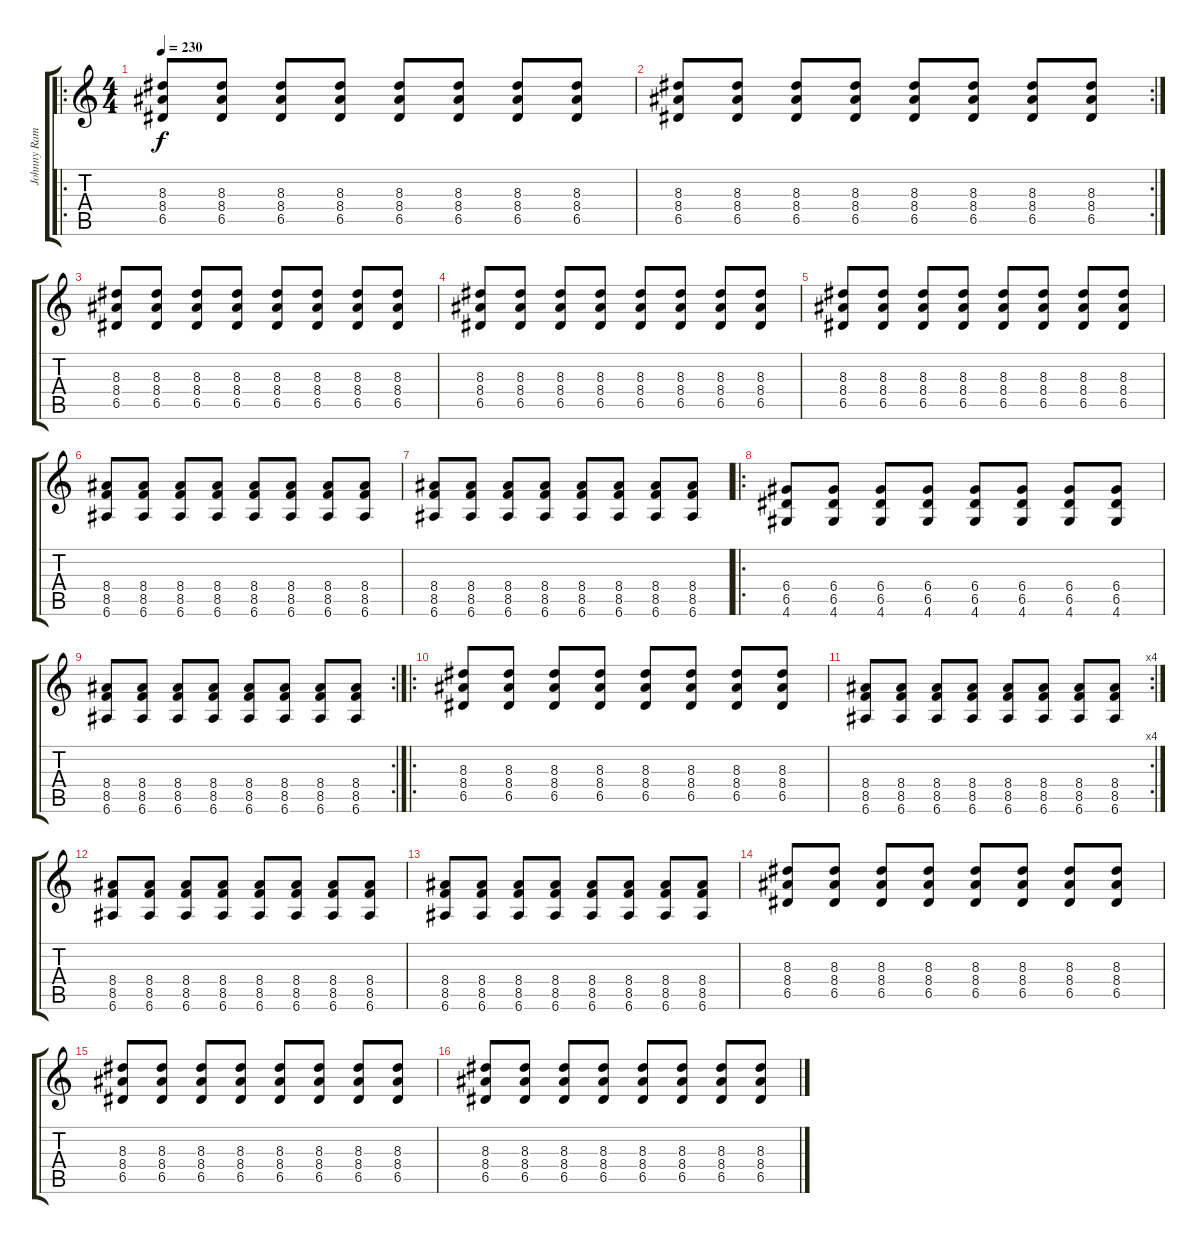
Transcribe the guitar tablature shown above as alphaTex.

\track ("Johnny Ramone" "Johnny Ram") {instrument distortionguitar}
\staff {score tabs}
\tuning (E4 B3 G3 D3 A2 E2) {hide}
\ro
\ts (4 4)
\tempo 230
\clef g2
\ks c
(8.3 8.4 6.5).8{dy f instrument distortionguitar} (8.3 8.4 6.5).8 (8.3 8.4 6.5).8 (8.3 8.4 6.5).8 (8.3 8.4 6.5).8 (8.3 8.4 6.5).8 (8.3 8.4 6.5).8 (8.3 8.4 6.5).8 |
\rc 2
(8.3 8.4 6.5).8 (8.3 8.4 6.5).8 (8.3 8.4 6.5).8 (8.3 8.4 6.5).8 (8.3 8.4 6.5).8 (8.3 8.4 6.5).8 (8.3 8.4 6.5).8 (8.3 8.4 6.5).8 |
(8.3 8.4 6.5).8 (8.3 8.4 6.5).8 (8.3 8.4 6.5).8 (8.3 8.4 6.5).8 (8.3 8.4 6.5).8 (8.3 8.4 6.5).8 (8.3 8.4 6.5).8 (8.3 8.4 6.5).8 |
(8.3 8.4 6.5).8 (8.3 8.4 6.5).8 (8.3 8.4 6.5).8 (8.3 8.4 6.5).8 (8.3 8.4 6.5).8 (8.3 8.4 6.5).8 (8.3 8.4 6.5).8 (8.3 8.4 6.5).8 |
(8.3 8.4 6.5).8 (8.3 8.4 6.5).8 (8.3 8.4 6.5).8 (8.3 8.4 6.5).8 (8.3 8.4 6.5).8 (8.3 8.4 6.5).8 (8.3 8.4 6.5).8 (8.3 8.4 6.5).8 |
(8.4 8.5 6.6).8 (8.4 8.5 6.6).8 (8.4 8.5 6.6).8 (8.4 8.5 6.6).8 (8.4 8.5 6.6).8 (8.4 8.5 6.6).8 (8.4 8.5 6.6).8 (8.4 8.5 6.6).8 |
(8.4 8.5 6.6).8 (8.4 8.5 6.6).8 (8.4 8.5 6.6).8 (8.4 8.5 6.6).8 (8.4 8.5 6.6).8 (8.4 8.5 6.6).8 (8.4 8.5 6.6).8 (8.4 8.5 6.6).8 |
\ro
(6.4 6.5 4.6).8 (6.4 6.5 4.6).8 (6.4 6.5 4.6).8 (6.4 6.5 4.6).8 (6.4 6.5 4.6).8 (6.4 6.5 4.6).8 (6.4 6.5 4.6).8 (6.4 6.5 4.6).8 |
\rc 2
(8.4 8.5 6.6).8 (8.4 8.5 6.6).8 (8.4 8.5 6.6).8 (8.4 8.5 6.6).8 (8.4 8.5 6.6).8 (8.4 8.5 6.6).8 (8.4 8.5 6.6).8 (8.4 8.5 6.6).8 |
\ro
(8.3 8.4 6.5).8 (8.3 8.4 6.5).8 (8.3 8.4 6.5).8 (8.3 8.4 6.5).8 (8.3 8.4 6.5).8 (8.3 8.4 6.5).8 (8.3 8.4 6.5).8 (8.3 8.4 6.5).8 |
\rc 4
(8.4 8.5 6.6).8 (8.4 8.5 6.6).8 (8.4 8.5 6.6).8 (8.4 8.5 6.6).8 (8.4 8.5 6.6).8 (8.4 8.5 6.6).8 (8.4 8.5 6.6).8 (8.4 8.5 6.6).8 |
(8.4 8.5 6.6).8 (8.4 8.5 6.6).8 (8.4 8.5 6.6).8 (8.4 8.5 6.6).8 (8.4 8.5 6.6).8 (8.4 8.5 6.6).8 (8.4 8.5 6.6).8 (8.4 8.5 6.6).8 |
(8.4 8.5 6.6).8 (8.4 8.5 6.6).8 (8.4 8.5 6.6).8 (8.4 8.5 6.6).8 (8.4 8.5 6.6).8 (8.4 8.5 6.6).8 (8.4 8.5 6.6).8 (8.4 8.5 6.6).8 |
(8.3 8.4 6.5).8 (8.3 8.4 6.5).8 (8.3 8.4 6.5).8 (8.3 8.4 6.5).8 (8.3 8.4 6.5).8 (8.3 8.4 6.5).8 (8.3 8.4 6.5).8 (8.3 8.4 6.5).8 |
(8.3 8.4 6.5).8 (8.3 8.4 6.5).8 (8.3 8.4 6.5).8 (8.3 8.4 6.5).8 (8.3 8.4 6.5).8 (8.3 8.4 6.5).8 (8.3 8.4 6.5).8 (8.3 8.4 6.5).8 |
(8.3 8.4 6.5).8 (8.3 8.4 6.5).8 (8.3 8.4 6.5).8 (8.3 8.4 6.5).8 (8.3 8.4 6.5).8 (8.3 8.4 6.5).8 (8.3 8.4 6.5).8 (8.3 8.4 6.5).8
